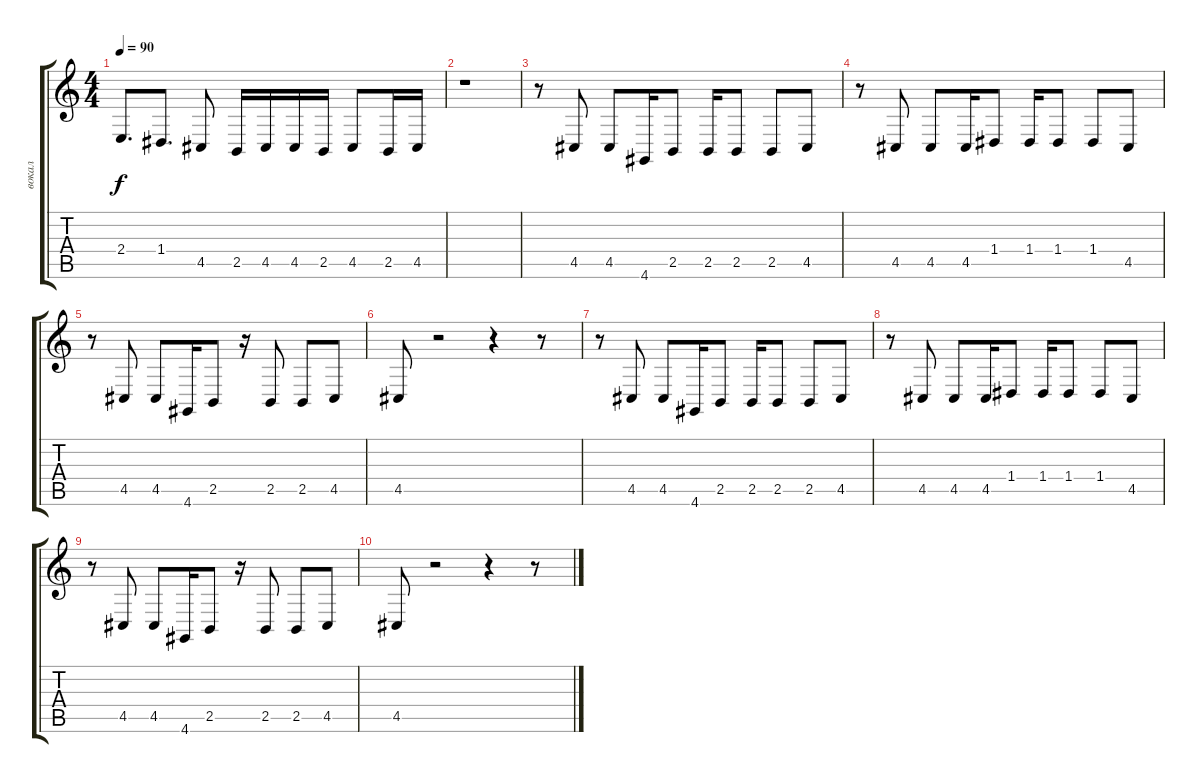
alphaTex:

\track ("вокал" "вокал") {instrument tuba}
\staff {score tabs}
\tuning (E4 B3 G3 D3 A2 E2) {hide}
\ts (4 4)
\tempo 90
\clef g2
\ks c
2.4.8{d dy f} 1.4.8{d} 4.5.8 2.5.16 4.5.16 4.5.16 2.5.16 4.5.8 2.5.16 4.5.16 |
r.1 |
r.8 4.5.8 4.5.8 4.6.16 2.5.8 2.5.16 2.5.8 2.5.8 4.5.8 |
r.8 4.5.8 4.5.8 4.5.16 1.4.8 1.4.16 1.4.8 1.4.8 4.5.8 |
r.8 4.5.8 4.5.8 4.6.16 2.5.8 r.16 2.5.8 2.5.8 4.5.8 |
4.5.8 r.2 r.4 r.8 |
r.8 4.5.8 4.5.8 4.6.16 2.5.8 2.5.16 2.5.8 2.5.8 4.5.8 |
r.8 4.5.8 4.5.8 4.5.16 1.4.8 1.4.16 1.4.8 1.4.8 4.5.8 |
r.8 4.5.8 4.5.8 4.6.16 2.5.8 r.16 2.5.8 2.5.8 4.5.8 |
4.5.8 r.2 r.4 r.8
